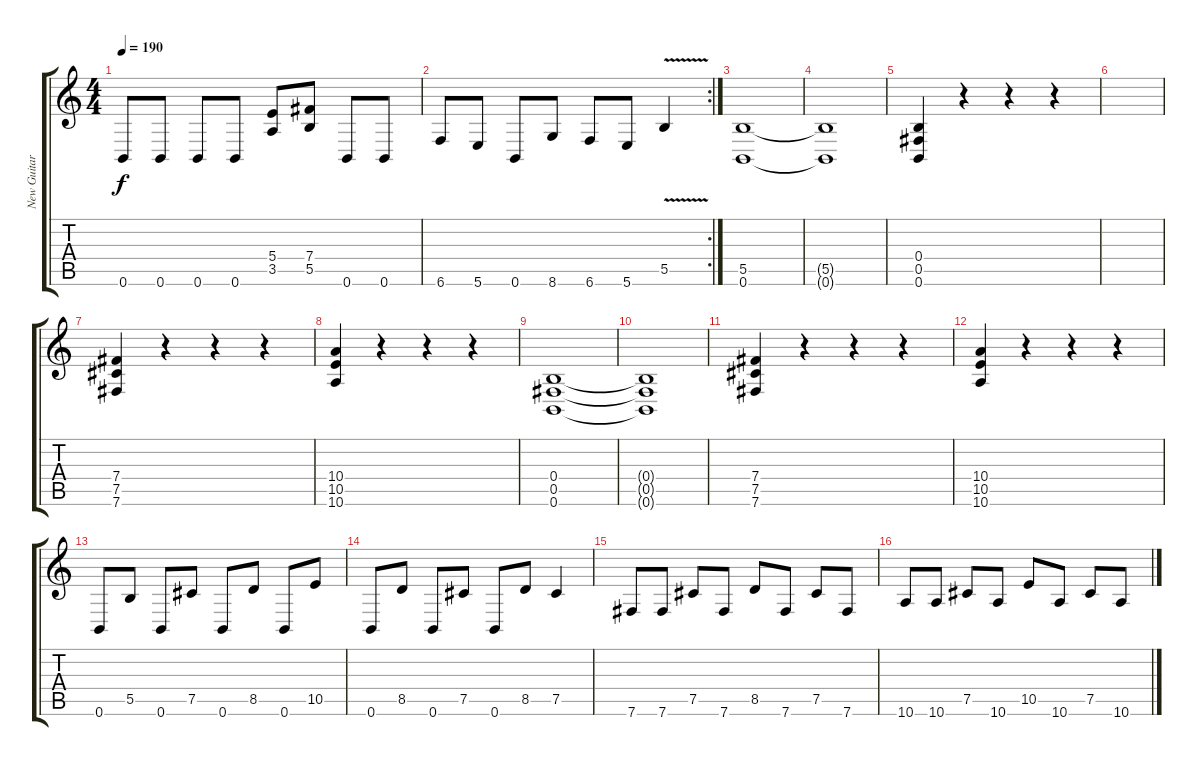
\track ("New Guitar" "New Guitar") {instrument distortionguitar}
\staff {score tabs}
\tuning (Db4 Ab3 E3 B2 Gb2 B1) {hide}
\ts (4 4)
\tempo 190
\clef g2
\ks c
0.6.8{dy f} 0.6.8 0.6.8 0.6.8 (5.4 3.5).8 (7.4 5.5).8 0.6.8 0.6.8 |
\rc 2
6.6.8 5.6.8 0.6.8 8.6.8 6.6.8 5.6.8 5.5{v}.4 |
(5.5 0.6).1 |
(5.5{t} 0.6{t}).1 |
(0.4 0.5 0.6).4{instrument distortionguitar} r.4 r.4 r.4 |
|
(7.4 7.5 7.6).4 r.4 r.4 r.4 |
(10.4 10.5 10.6).4 r.4 r.4 r.4 |
(0.4 0.5 0.6).1{instrument distortionguitar} |
(0.4{t} 0.5{t} 0.6{t}).1 |
(7.4 7.5 7.6).4 r.4 r.4 r.4 |
(10.4 10.5 10.6).4 r.4 r.4 r.4 |
0.6.8 5.5.8 0.6.8 7.5.8 0.6.8 8.5.8 0.6.8 10.5.8 |
0.6.8 8.5.8 0.6.8 7.5.8 0.6.8 8.5.8 7.5.4 |
7.6.8 7.6.8 7.5.8 7.6.8 8.5.8 7.6.8 7.5.8 7.6.8 |
10.6.8 10.6.8 7.5.8 10.6.8 10.5.8 10.6.8 7.5.8 10.6.8
